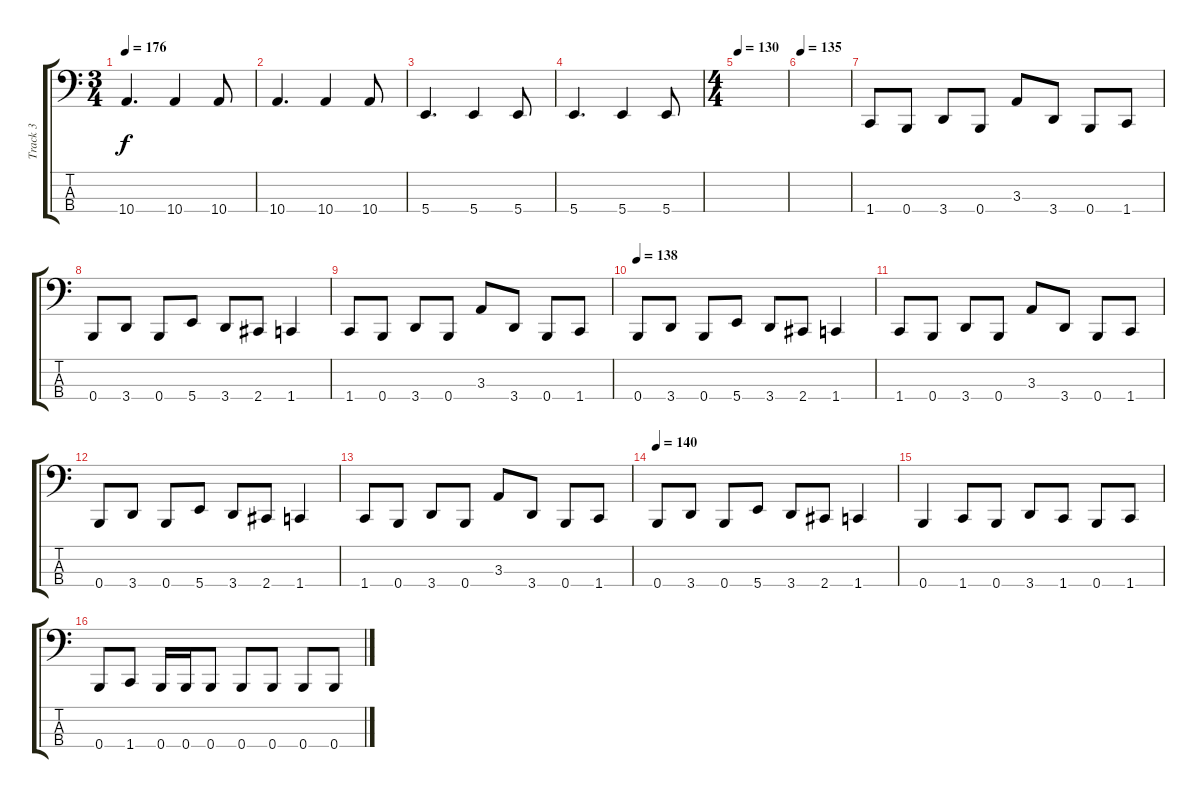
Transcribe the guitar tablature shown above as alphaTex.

\track ("Track 3" "Track 3") {instrument electricbassfinger}
\staff {score tabs}
\tuning (E2 B1 Gb1 B0) {hide}
\ts (3 4)
\tempo 176
\clef f4
\ks c
10.4.4{d dy f} 10.4.4 10.4.8 |
10.4.4{d} 10.4.4 10.4.8 |
5.4.4{d} 5.4.4 5.4.8 |
5.4.4{d} 5.4.4 5.4.8 |
\ts (4 4)
\tempo 130
|
\tempo 135
|
1.4.8 0.4.8 3.4.8 0.4.8 3.3.8 3.4.8 0.4.8 1.4.8 |
0.4.8 3.4.8 0.4.8 5.4.8 3.4.8 2.4.8 1.4.4 |
1.4.8 0.4.8 3.4.8 0.4.8 3.3.8 3.4.8 0.4.8 1.4.8 |
\tempo 138
0.4.8 3.4.8 0.4.8 5.4.8 3.4.8 2.4.8 1.4.4 |
1.4.8 0.4.8 3.4.8 0.4.8 3.3.8 3.4.8 0.4.8 1.4.8 |
0.4.8 3.4.8 0.4.8 5.4.8 3.4.8 2.4.8 1.4.4 |
1.4.8 0.4.8 3.4.8 0.4.8 3.3.8 3.4.8 0.4.8 1.4.8 |
\tempo 140
0.4.8 3.4.8 0.4.8 5.4.8 3.4.8 2.4.8 1.4.4 |
0.4.4 1.4.8 0.4.8 3.4.8 1.4.8 0.4.8 1.4.8 |
0.4.8 1.4.8 0.4.16 0.4.16 0.4.8 0.4.8 0.4.8 0.4.8 0.4.8
